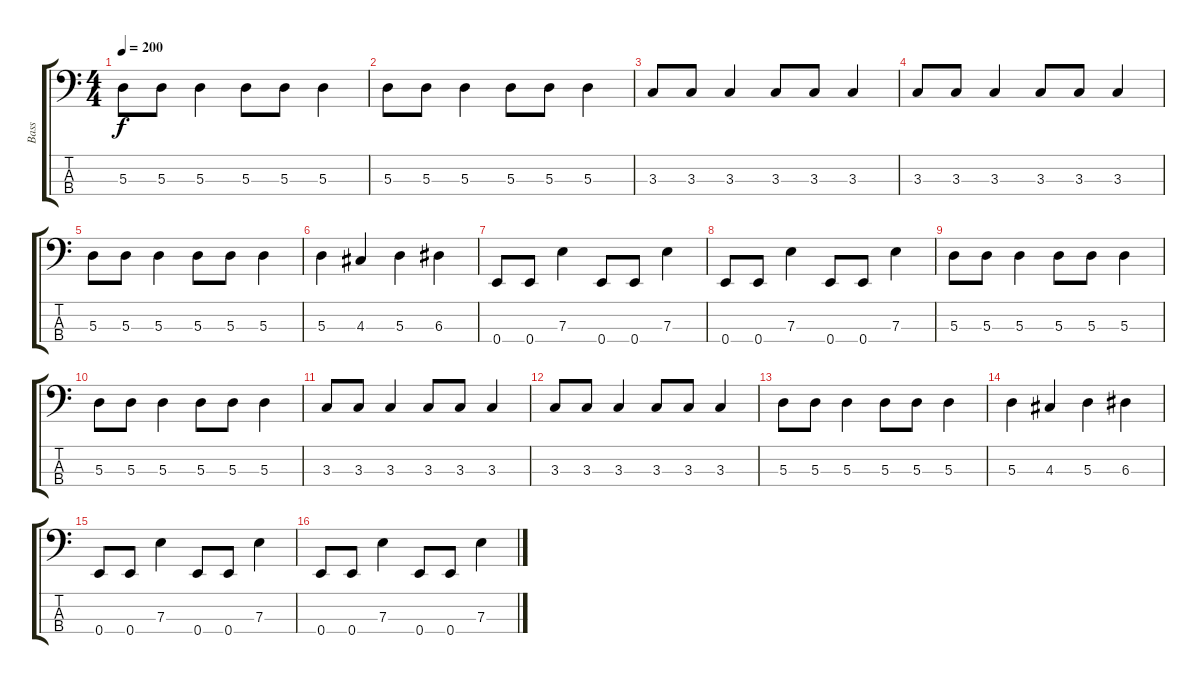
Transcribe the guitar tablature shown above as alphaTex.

\track ("Bass" "Bass") {instrument electricbasspick}
\staff {score tabs}
\tuning (G2 D2 A1 E1) {hide}
\ts (4 4)
\tempo 200
\clef f4
\ks c
5.3.8{dy f} 5.3.8 5.3.4 5.3.8 5.3.8 5.3.4 |
5.3.8 5.3.8 5.3.4 5.3.8 5.3.8 5.3.4 |
3.3.8 3.3.8 3.3.4 3.3.8 3.3.8 3.3.4 |
3.3.8 3.3.8 3.3.4 3.3.8 3.3.8 3.3.4 |
5.3.8 5.3.8 5.3.4 5.3.8 5.3.8 5.3.4 |
5.3.4 4.3.4 5.3.4 6.3.4 |
0.4.8 0.4.8 7.3.4 0.4.8 0.4.8 7.3.4 |
0.4.8 0.4.8 7.3.4 0.4.8 0.4.8 7.3.4 |
5.3.8 5.3.8 5.3.4 5.3.8 5.3.8 5.3.4 |
5.3.8 5.3.8 5.3.4 5.3.8 5.3.8 5.3.4 |
3.3.8 3.3.8 3.3.4 3.3.8 3.3.8 3.3.4 |
3.3.8 3.3.8 3.3.4 3.3.8 3.3.8 3.3.4 |
5.3.8 5.3.8 5.3.4 5.3.8 5.3.8 5.3.4 |
5.3.4 4.3.4 5.3.4 6.3.4 |
0.4.8 0.4.8 7.3.4 0.4.8 0.4.8 7.3.4 |
0.4.8 0.4.8 7.3.4 0.4.8 0.4.8 7.3.4
